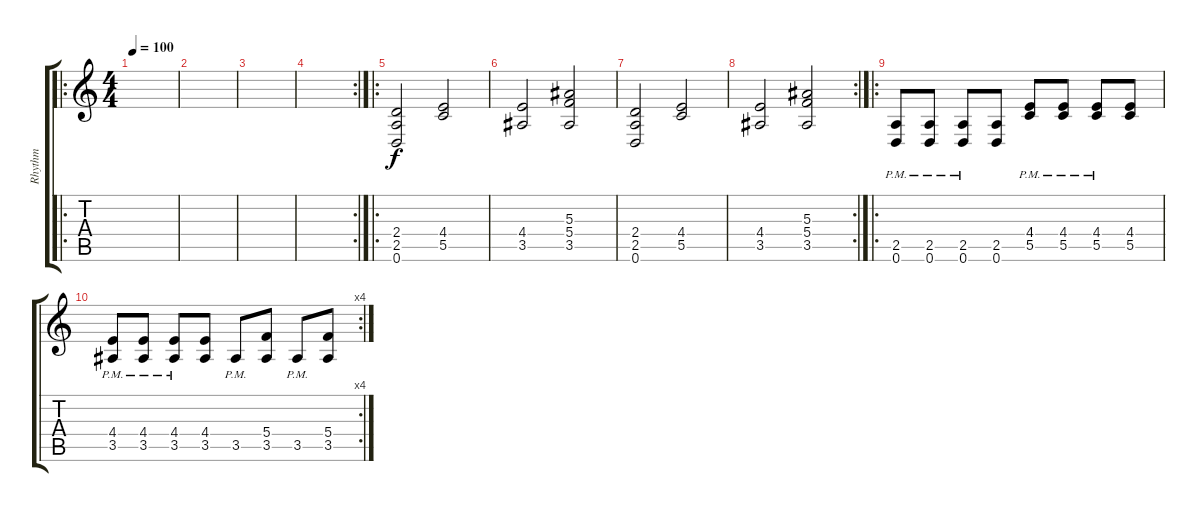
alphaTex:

\track ("Rhythm" "Rhythm") {instrument distortionguitar}
\staff {score tabs}
\tuning (D4 A3 F3 C3 G2 D2) {hide}
\ro
\ts (4 4)
\tempo 100
\clef g2
\ks c
|
|
|
\rc 2
|
\ro
(2.4 2.5 0.6).2 (4.4 5.5).2 |
(4.4 3.5).2 (5.3 5.4 3.5).2 |
(2.4 2.5 0.6).2 (4.4 5.5).2 |
\rc 2
(4.4 3.5).2 (5.3 5.4 3.5).2 |
\ro
(2.5{pm} 0.6{pm}).8 (2.5{pm} 0.6{pm}).8 (2.5{pm} 0.6{pm}).8 (2.5 0.6).8 (4.4{pm} 5.5{pm}).8 (4.4{pm} 5.5{pm}).8 (4.4{pm} 5.5{pm}).8 (4.4 5.5).8 |
\rc 4
(4.4{pm} 3.5{pm}).8 (4.4{pm} 3.5{pm}).8 (4.4{pm} 3.5{pm}).8 (4.4 3.5).8 3.5{pm}.8 (5.4 3.5).8 3.5{pm}.8 (5.4 3.5).8
